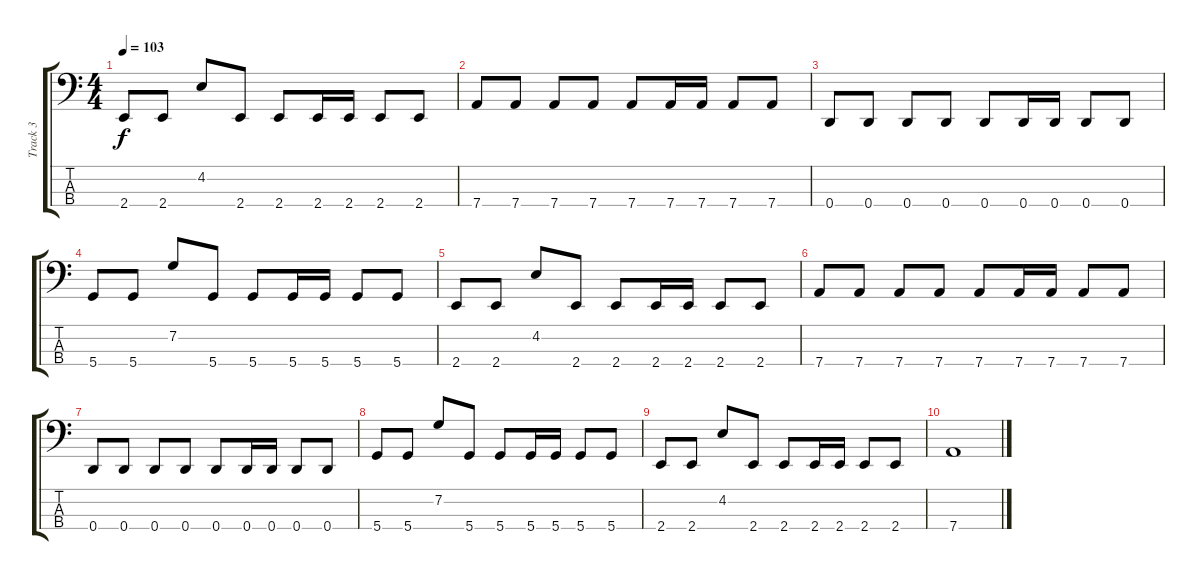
\track ("Track 3" "Track 3") {instrument electricbassfinger}
\staff {score tabs}
\tuning (F2 C2 G1 D1) {hide}
\ts (4 4)
\tempo 103
\clef f4
\ks c
2.4.8{dy f} 2.4.8 4.2.8 2.4.8 2.4.8 2.4.16 2.4.16 2.4.8 2.4.8 |
7.4.8 7.4.8 7.4.8 7.4.8 7.4.8 7.4.16 7.4.16 7.4.8 7.4.8 |
0.4.8 0.4.8 0.4.8 0.4.8 0.4.8 0.4.16 0.4.16 0.4.8 0.4.8 |
5.4.8 5.4.8 7.2.8 5.4.8 5.4.8 5.4.16 5.4.16 5.4.8 5.4.8 |
2.4.8 2.4.8 4.2.8 2.4.8 2.4.8 2.4.16 2.4.16 2.4.8 2.4.8 |
7.4.8 7.4.8 7.4.8 7.4.8 7.4.8 7.4.16 7.4.16 7.4.8 7.4.8 |
0.4.8 0.4.8 0.4.8 0.4.8 0.4.8 0.4.16 0.4.16 0.4.8 0.4.8 |
5.4.8 5.4.8 7.2.8 5.4.8 5.4.8 5.4.16 5.4.16 5.4.8 5.4.8 |
2.4.8 2.4.8 4.2.8 2.4.8 2.4.8 2.4.16 2.4.16 2.4.8 2.4.8 |
7.4.1
